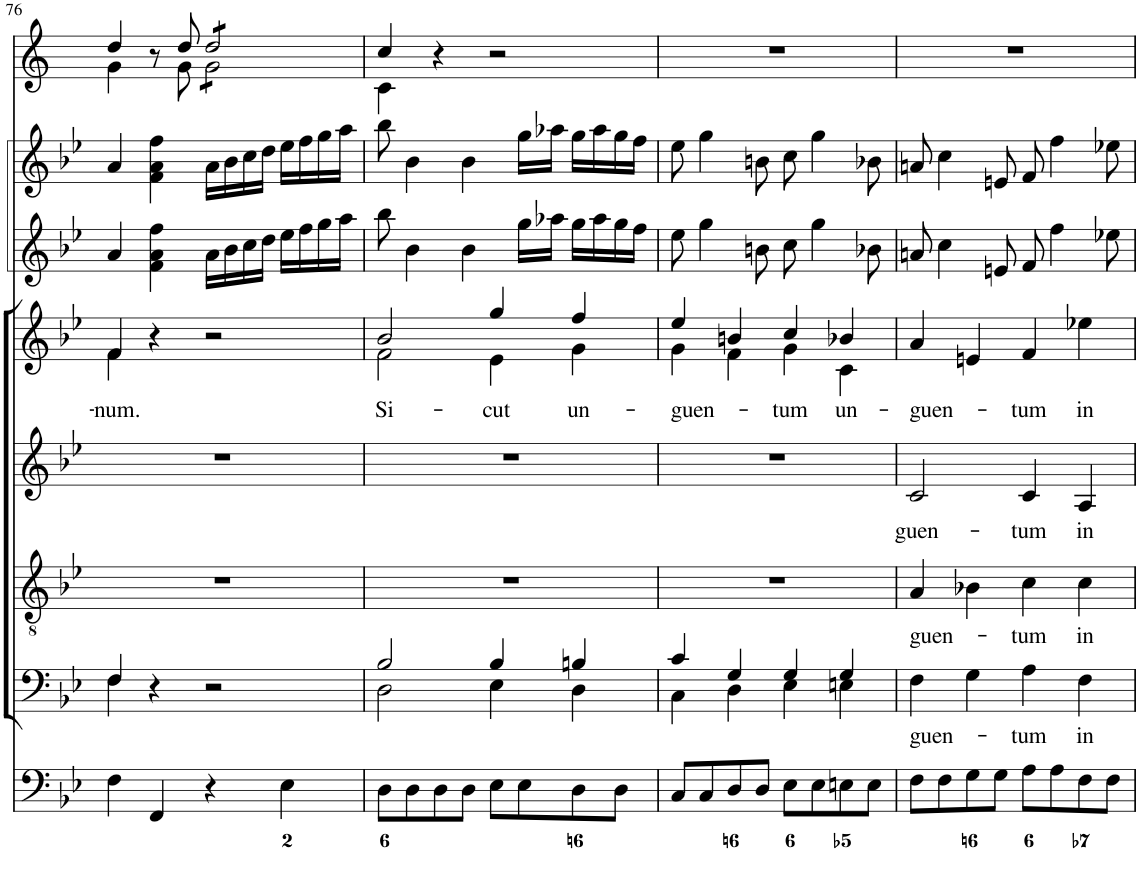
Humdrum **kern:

**kern	**kern	**text	**kern	**text	**kern	**text	**kern	**text	**kern	**kern	**kern
*part8	*part7	*part7	*part6	*part6	*part5	*part5	*part4	*part4	*part3	*part2	*part1
*staff8	*staff7	*staff7	*staff6	*staff6	*staff5	*staff5	*staff4	*staff4	*staff3	*staff2	*staff1
*I"Organ	*I"Voice	*	*I"Tenor	*	*I"Alto	*	*I"Voice	*	*I"Violin	*I"Violini	*I"Clarini in B[b]
*	*	*	*	*	*	*	*	*	*I'Vln	*I'Vln	*
!!LO:PB:g=z
*clefF4	*clefF4	*	*clefGv2	*	*clefG2	*	*clefG2	*	*clefG2	*clefG2	*clefG2
*	*	*	*	*	*	*	*	*	*	*	*Trd1c2
*k[b-e-]	*k[b-e-]	*	*k[b-e-]	*	*k[b-e-]	*	*k[b-e-]	*	*k[b-e-]	*k[b-e-]	*k[]
*M4/4	*M4/4	*	*M4/4	*	*M4/4	*	*M4/4	*	*M4/4	*M4/4	*M4/4
*met(c)	*met(c)	*	*met(c)	*	*met(c)	*	*met(c)	*	*met(c)	*met(c)	*met(c)
=76	=76	=76	=76	=76	=76	=76	=76	=76	=76	=76	=76
*	*^	*	*	*	*	*	*	*	*	*	*
!	!	!	!	!	!	!	!	!	!LO:LY:b	!	!	!
*	*	*	*	*	*	*	*	*^	*	*	*	*^
4F\	4F/	4F\	.	1r	.	1r	.	4f/	4f\	-num.	4a/	4a/	4dd/	4g\
4FF/	4r	2.ryy	.	.	.	.	.	4r	2.ryy	.	4f\ 4a\ 4ff\	4f\ 4a\ 4ff\	8r	8ryy
.	.	.	.	.	.	.	.	.	.	.	.	.	8dd/	8g\
*	*	*	*	*	*	*	*	*	*	*	*	*	*tremolo	*
4r	2r	.	.	.	.	.	.	2r	.	.	16a\LL	16a\LL	8dd/L	8g\L
.	.	.	.	.	.	.	.	.	.	.	16b-\	16b-\	.	.
.	.	.	.	.	.	.	.	.	.	.	16cc\	16cc\	8dd/	8g\
.	.	.	.	.	.	.	.	.	.	.	16dd\JJ	16dd\JJ	.	.
4E-\	.	.	.	.	.	.	.	.	.	.	16ee-\LL	16ee-\LL	8dd/	8g\
.	.	.	.	.	.	.	.	.	.	.	16ff\	16ff\	.	.
.	.	.	.	.	.	.	.	.	.	.	16gg\	16gg\	8dd/J	8g\J
*	*	*	*	*	*	*	*	*	*	*	*	*	*Xtremolo	*
.	.	.	.	.	.	.	.	.	.	.	16aa\JJ	16aa\JJ	.	.
=77	=77	=77	=77	=77	=77	=77	=77	=77	=77	=77	=77	=77	=77	=77
!	!	!	!	!	!	!	!	!	!	!LO:LY:b	!	!	!	!
8D\L	2B-/	2D\	.	1r	.	1r	.	2b-/	2f\	Si-	8bb-\	8bb-\	4cc/	4c\
8D\	.	.	.	.	.	.	.	.	.	.	4b-\	4b-\	.	.
8D\	.	.	.	.	.	.	.	.	.	.	.	.	4r	2.ryy
8D\J	.	.	.	.	.	.	.	.	.	.	4b-\	4b-\	.	.
!	!	!	!	!	!	!	!	!	!	!LO:LY:b	!	!	!	!
8E-\L	4B-/	4E-\	.	.	.	.	.	4gg/	4e-\	-cut	.	.	2r	.
8E-\	.	.	.	.	.	.	.	.	.	.	16gg\LL	16gg\LL	.	.
.	.	.	.	.	.	.	.	.	.	.	16aa-X\JJ	16aa-X\JJ	.	.
!	!	!	!	!	!	!	!	!	!	!LO:LY:b	!	!	!	!
8D\	4Bn/	4D\	.	.	.	.	.	4ff/	4g\	un-	16gg\LL	16gg\LL	.	.
.	.	.	.	.	.	.	.	.	.	.	16aa-\	16aa-\	.	.
8D\J	.	.	.	.	.	.	.	.	.	.	16gg\	16gg\	.	.
.	.	.	.	.	.	.	.	.	.	.	16ff\JJ	16ff\JJ	.	.
*	*	*	*	*	*	*	*	*	*	*	*	*	*v	*v
=78	=78	=78	=78	=78	=78	=78	=78	=78	=78	=78	=78	=78	=78
!	!	!	!	!	!	!	!	!	!	!LO:LY:b	!	!	!
8C/L	4c/	4C\	.	1r	.	1r	.	4ee-/	4g\	-guen-	8ee-\	8ee-\	1r
8C/	.	.	.	.	.	.	.	.	.	.	4gg\	4gg\	.
8D/	4G/	4D\	.	.	.	.	.	4bn/	4f\	.	.	.	.
8D/J	.	.	.	.	.	.	.	.	.	.	8bn\	8bn\	.
!	!	!	!	!	!	!	!	!	!	!LO:LY:b	!	!	!
8E-\L	4G/	4E-\	.	.	.	.	.	4cc/	4g\	-tum	8cc\	8cc\	.
8E-\	.	.	.	.	.	.	.	.	.	.	4gg\	4gg\	.
!	!	!	!	!	!	!	!	!	!	!LO:LY:b	!	!	!
8En\	4G/	4En\	.	.	.	.	.	4b-X/	4c\	un-	.	.	.
8E\J	.	.	.	.	.	.	.	.	.	.	8b-X\	8b-X\	.
*	*v	*v	*	*	*	*	*	*v	*v	*	*	*	*
=79	=79	=79	=79	=79	=79	=79	=79	=79	=79	=79	=79
!	!	!LO:LY:b	!	!LO:LY:b	!	!LO:LY:b	!	!LO:LY:b	!	!	!
8F\L	4F\	guen-	4A/	guen-	2c/	guen-	4a/	-guen-	8an/	8an/	1r
8F\	.	.	.	.	.	.	.	.	4cc\	4cc\	.
8G\	4G\	.	4B-X\	.	.	.	4en/	.	.	.	.
8G\J	.	.	.	.	.	.	.	.	8en/	8en/	.
!	!	!LO:LY:b	!	!LO:LY:b	!	!LO:LY:b	!	!LO:LY:b	!	!	!
8A\L	4A\	-tum	4c\	-tum	4c/	-tum	4f/	-tum	8f/	8f/	.
8A\	.	.	.	.	.	.	.	.	4ff\	4ff\	.
!	!	!LO:LY:b	!	!LO:LY:b	!	!LO:LY:b	!	!LO:LY:b	!	!	!
8F\	4F\	in	4c\	in	4A/	in	4ee-X\	in	.	.	.
8F\J	.	.	.	.	.	.	.	.	8ee-X\	8ee-X\	.
=	=	=	=	=	=	=	=	=	=	=	=
*-	*-	*-	*-	*-	*-	*-	*-	*-	*-	*-	*-
